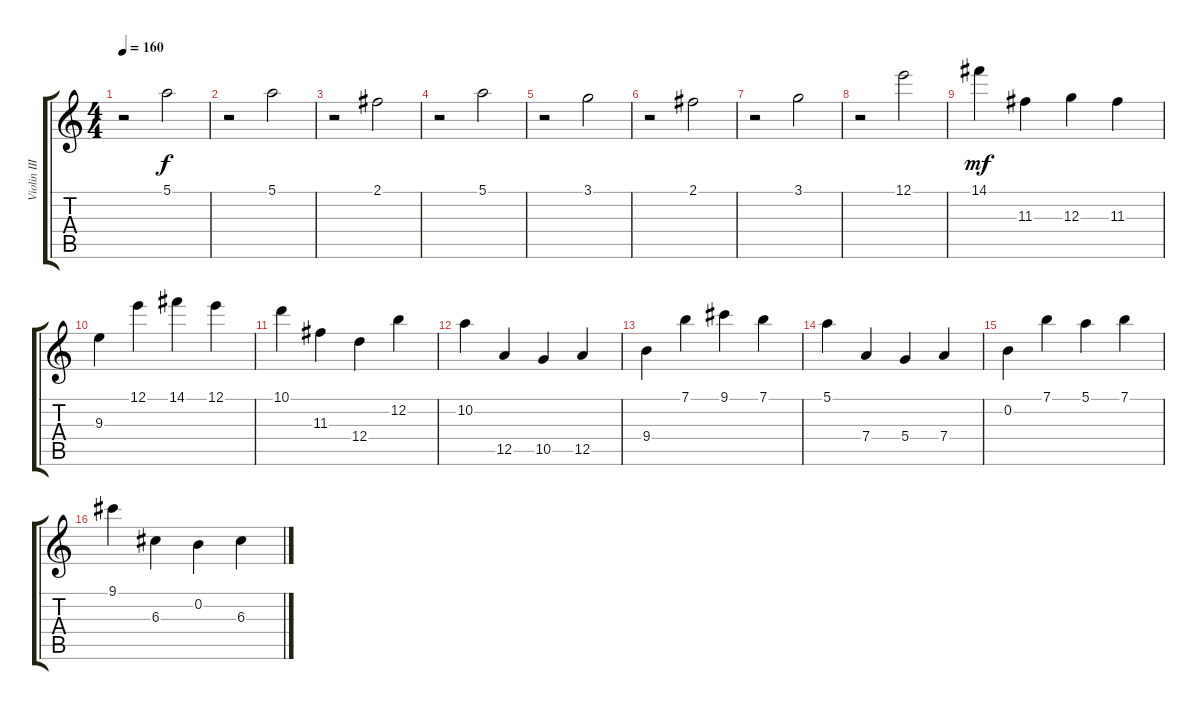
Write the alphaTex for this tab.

\track ("Violin III" "Violin III") {instrument acousticguitarnylon}
\staff {score tabs}
\tuning (E4 B3 G3 D3 A2 E2) {hide}
\ts (4 4)
\tempo 160
\clef g2
\ks c
r.2{dy f} 5.1.2 |
r.2 5.1.2 |
r.2 2.1.2 |
r.2 5.1.2 |
r.2 3.1.2 |
r.2 2.1.2 |
r.2 3.1.2 |
r.2 12.1.2 |
14.1.4{dy mf} 11.3.4 12.3.4 11.3.4 |
9.3.4 12.1.4 14.1.4 12.1.4 |
10.1.4 11.3.4 12.4.4 12.2.4 |
10.2.4 12.5.4 10.5.4 12.5.4 |
9.4.4 7.1.4 9.1.4 7.1.4 |
5.1.4 7.4.4 5.4.4 7.4.4 |
0.2.4 7.1.4 5.1.4 7.1.4 |
9.1.4 6.3.4 0.2.4 6.3.4
